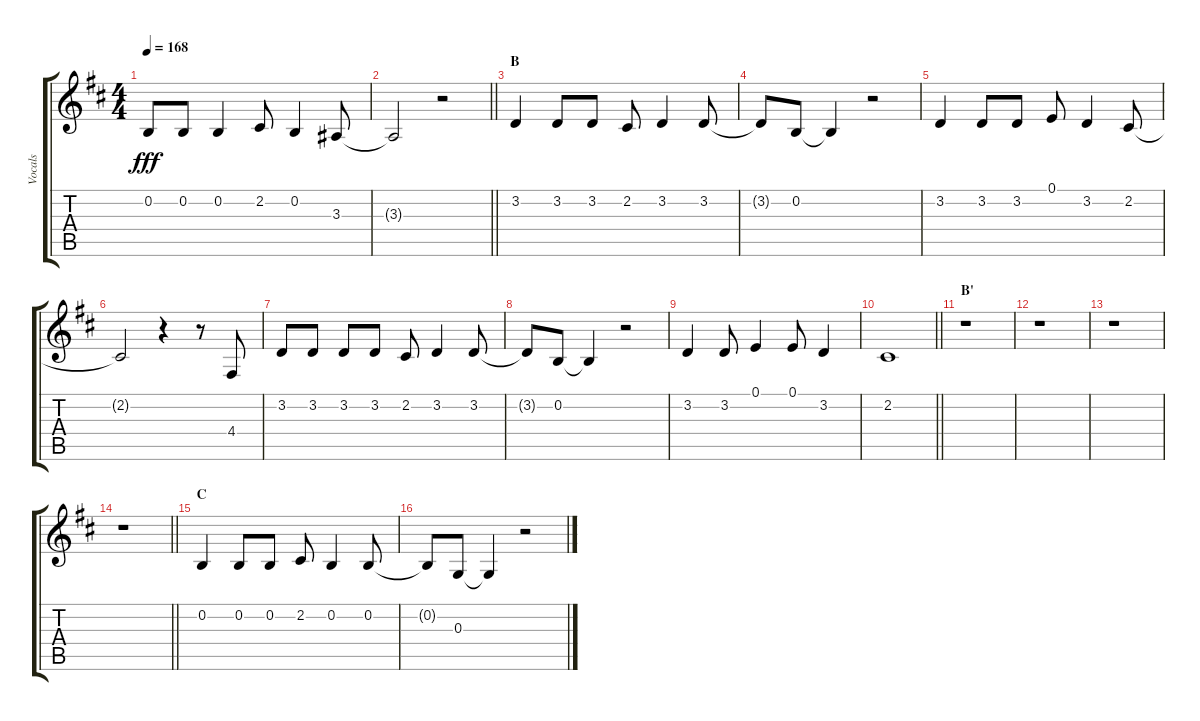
\track ("Vocals" "Vocals") {instrument voiceoohs}
\staff {score tabs}
\tuning (E4 B3 G3 D3 A2 E2) {hide}
\ts (4 4)
\tempo 168
\clef g2
\ks d
0.2.8{dy fff} 0.2.8 0.2.4 2.2.8 0.2.4 3.3.8 |
\barLineRight lightlight
3.3{t}.2 r.2 |
\section ("" "B")
3.2.4 3.2.8 3.2.8 2.2.8 3.2.4 3.2.8 |
3.2{t}.8 0.2.8 0.2{t}.4 r.2 |
3.2.4 3.2.8 3.2.8 0.1.8 3.2.4 2.2.8 |
2.2{t}.2 r.4 r.8 4.4.8 |
3.2.8 3.2.8 3.2.8 3.2.8 2.2.8 3.2.4 3.2.8 |
3.2{t}.8 0.2.8 0.2{t}.4 r.2 |
3.2.4 3.2.8 0.1.4 0.1.8 3.2.4 |
\barLineRight lightlight
2.2.1 |
\section ("" "B'")
r.1 |
r.1 |
r.1 |
\barLineRight lightlight
r.1 |
\section ("" "C")
0.2.4 0.2.8 0.2.8 2.2.8 0.2.4 0.2.8 |
0.2{t}.8 0.3.8 0.3{t}.4 r.2
